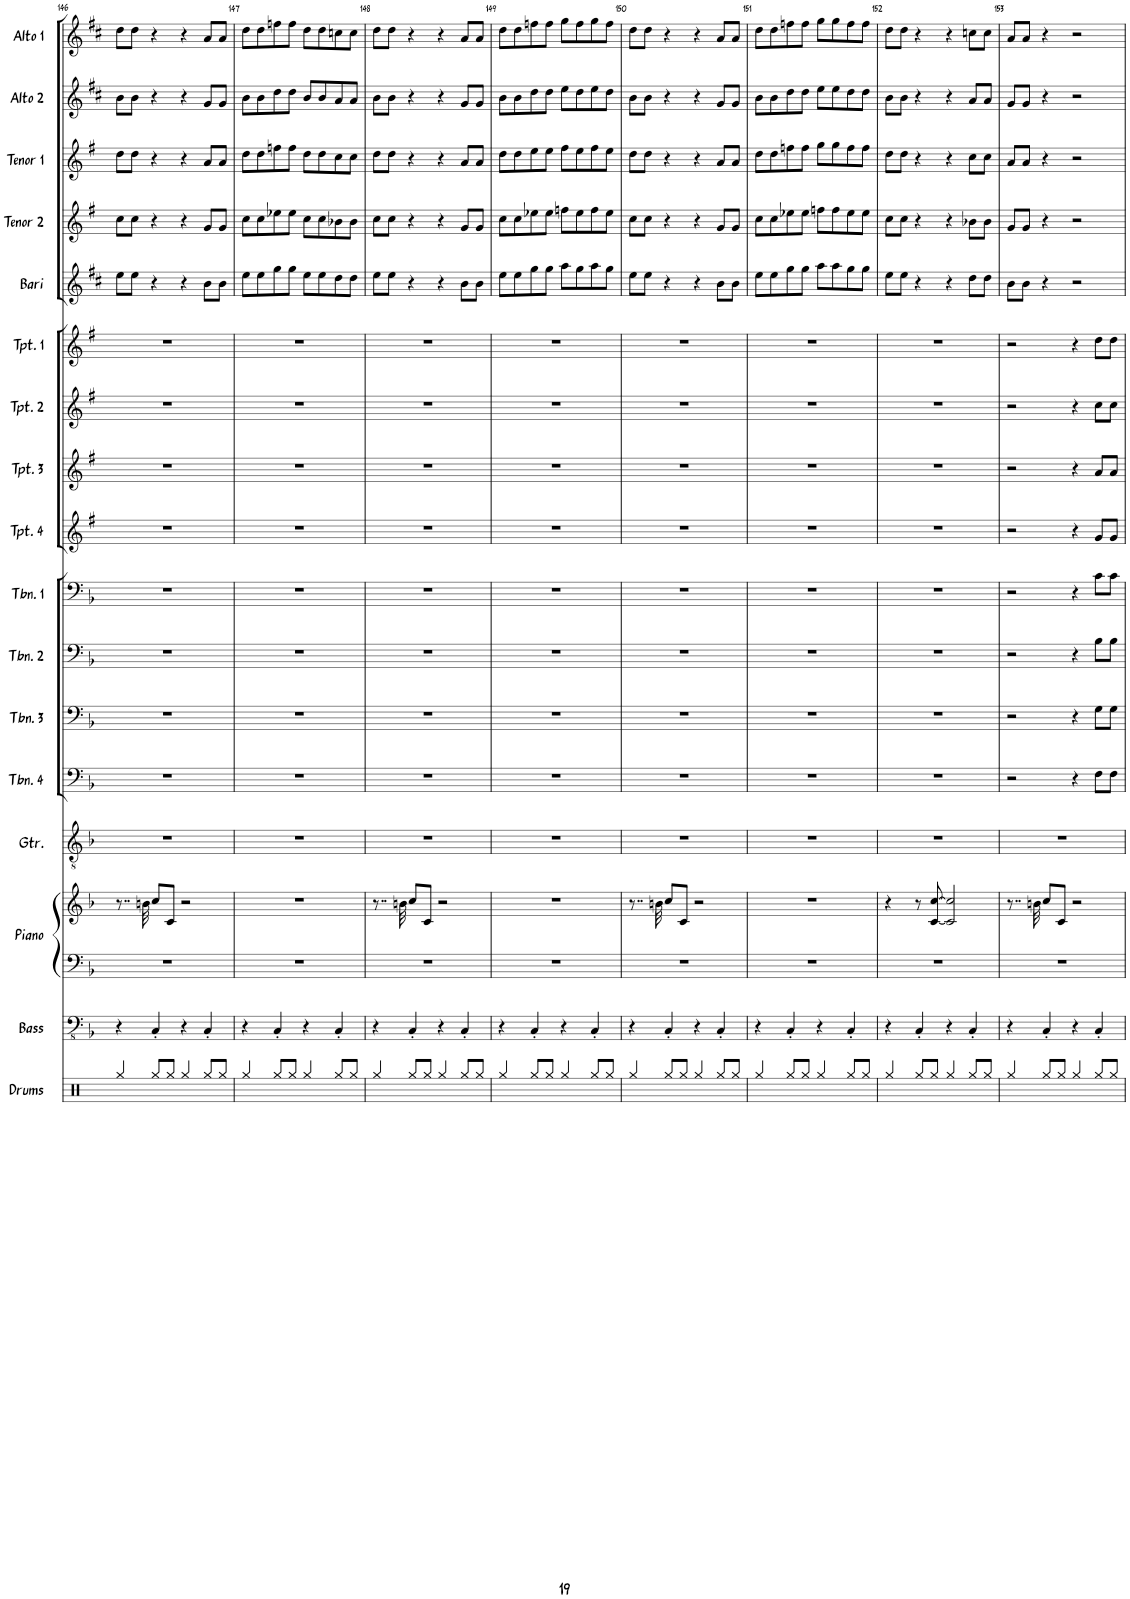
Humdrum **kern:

**kern	**kern	**kern	**kern	**kern	**kern	**kern	**kern	**kern	**kern	**kern	**kern	**kern	**kern	**kern	**kern	**kern	**kern
*part17	*part16	*part15	*part15	*part14	*part13	*part12	*part11	*part10	*part9	*part8	*part7	*part6	*part5	*part4	*part3	*part2	*part1
*staff18	*staff17	*staff16	*staff15	*staff14	*staff13	*staff12	*staff11	*staff10	*staff9	*staff8	*staff7	*staff6	*staff5	*staff4	*staff3	*staff2	*staff1
*I"Drums	*I"Bass	*I"Piano	*	*I"Guitar	*I"Trombone 4	*I"Trombone 3	*I"Trombone 2	*I"Trombone 1	*I"Trumpet 4	*I"Trumpet 3	*I"Trumpet 2	*I"Trumpet 1	*I"Baritone Sax	*I"Tenor Sax 2	*I"Tenor Sax 1	*I"Alto Sax 2	*I"Alto Sax 1
*I'Drums	*I'Bass	*I'Piano	*	*I'Gtr.	*I'Tbn. 4	*I'Tbn. 3	*I'Tbn. 2	*I'Tbn. 1	*I'Tpt. 4	*I'Tpt. 3	*I'Tpt. 2	*I'Tpt. 1	*I'Bari	*I'Tenor 2	*I'Tenor 1	*I'Alto 2	*I'Alto 1
!!LO:PB:g=z
*clefX	*clefFv4	*clefF4	*clefG2	*clefGv2	*clefF4	*clefF4	*clefF4	*clefF4	*clefG2	*clefG2	*clefG2	*clefG2	*clefG2	*clefG2	*clefG2	*clefG2	*clefG2
*	*	*	*	*	*	*	*	*	*Trd1c2	*Trd1c2	*Trd1c2	*Trd1c2	*Trd12c21	*Trd8c14	*Trd8c14	*Trd5c9	*Trd5c9
*k[]	*k[b-]	*k[b-]	*k[b-]	*k[b-]	*k[b-]	*k[b-]	*k[b-]	*k[b-]	*k[f#]	*k[f#]	*k[f#]	*k[f#]	*k[f#c#]	*k[f#]	*k[f#]	*k[f#c#]	*k[f#c#]
*M4/4	*M4/4	*M4/4	*M4/4	*M4/4	*M4/4	*M4/4	*M4/4	*M4/4	*M4/4	*M4/4	*M4/4	*M4/4	*M4/4	*M4/4	*M4/4	*M4/4	*M4/4
=146	=146	=146	=146	=146	=146	=146	=146	=146	=146	=146	=146	=146	=146	=146	=146	=146	=146
4Rgg/	4r	1r	8..r	1r	1r	1r	1r	1r	1r	1r	1r	1r	8ee\L	8cc\L	8dd\L	8b\L	8dd\L
.	.	.	.	.	.	.	.	.	.	.	.	.	8ee\J	8cc\J	8dd\J	8b\J	8dd\J
.	.	.	32bn\	.	.	.	.	.	.	.	.	.	.	.	.	.	.
8Rgg/L	4CC'/	.	8cc/L	.	.	.	.	.	.	.	.	.	4r	4r	4r	4r	4r
8Rgg/J	.	.	8c/J	.	.	.	.	.	.	.	.	.	.	.	.	.	.
4Rgg/	4r	.	2r	.	.	.	.	.	.	.	.	.	4r	4r	4r	4r	4r
8Rgg/L	4CC'/	.	.	.	.	.	.	.	.	.	.	.	8b\L	8g/L	8a/L	8g/L	8a/L
8Rgg/J	.	.	.	.	.	.	.	.	.	.	.	.	8b\J	8g/J	8a/J	8g/J	8a/J
=147	=147	=147	=147	=147	=147	=147	=147	=147	=147	=147	=147	=147	=147	=147	=147	=147	=147
4Rgg/	4r	1r	1r	1r	1r	1r	1r	1r	1r	1r	1r	1r	8ee\L	8cc\L	8dd\L	8b\L	8dd\L
.	.	.	.	.	.	.	.	.	.	.	.	.	8ee\	8cc\	8dd\	8b\	8dd\
8Rgg/L	4CC'/	.	.	.	.	.	.	.	.	.	.	.	8gg\	8ee-X\	8ffn\	8dd\	8ffn\
8Rgg/J	.	.	.	.	.	.	.	.	.	.	.	.	8gg\J	8ee-\J	8ff\J	8dd\J	8ff\J
4Rgg/	4r	.	.	.	.	.	.	.	.	.	.	.	8ee\L	8cc\L	8dd\L	8b/L	8dd\L
.	.	.	.	.	.	.	.	.	.	.	.	.	8ee\	8cc\	8dd\	8b/	8dd\
8Rgg/L	4CC'/	.	.	.	.	.	.	.	.	.	.	.	8dd\	8b-X\	8cc\	8a/	8ccn\
8Rgg/J	.	.	.	.	.	.	.	.	.	.	.	.	8dd\J	8b-\J	8cc\J	8a/J	8cc\J
=148	=148	=148	=148	=148	=148	=148	=148	=148	=148	=148	=148	=148	=148	=148	=148	=148	=148
4Rgg/	4r	1r	8..r	1r	1r	1r	1r	1r	1r	1r	1r	1r	8ee\L	8cc\L	8dd\L	8b\L	8dd\L
.	.	.	.	.	.	.	.	.	.	.	.	.	8ee\J	8cc\J	8dd\J	8b\J	8dd\J
.	.	.	32bn\	.	.	.	.	.	.	.	.	.	.	.	.	.	.
8Rgg/L	4CC'/	.	8cc/L	.	.	.	.	.	.	.	.	.	4r	4r	4r	4r	4r
8Rgg/J	.	.	8c/J	.	.	.	.	.	.	.	.	.	.	.	.	.	.
4Rgg/	4r	.	2r	.	.	.	.	.	.	.	.	.	4r	4r	4r	4r	4r
8Rgg/L	4CC'/	.	.	.	.	.	.	.	.	.	.	.	8b\L	8g/L	8a/L	8g/L	8a/L
8Rgg/J	.	.	.	.	.	.	.	.	.	.	.	.	8b\J	8g/J	8a/J	8g/J	8a/J
=149	=149	=149	=149	=149	=149	=149	=149	=149	=149	=149	=149	=149	=149	=149	=149	=149	=149
4Rgg/	4r	1r	1r	1r	1r	1r	1r	1r	1r	1r	1r	1r	8ee\L	8cc\L	8dd\L	8b\L	8dd\L
.	.	.	.	.	.	.	.	.	.	.	.	.	8ee\	8cc\	8dd\	8b\	8dd\
8Rgg/L	4CC'/	.	.	.	.	.	.	.	.	.	.	.	8gg\	8ee-X\	8ee\	8dd\	8ffn\
8Rgg/J	.	.	.	.	.	.	.	.	.	.	.	.	8gg\J	8ee-\J	8ee\J	8dd\J	8ff\J
4Rgg/	4r	.	.	.	.	.	.	.	.	.	.	.	8aa\L	8ffn\L	8ff#\L	8ee\L	8gg\L
.	.	.	.	.	.	.	.	.	.	.	.	.	8gg\	8ee-\	8ee\	8dd\	8ff\
8Rgg/L	4CC'/	.	.	.	.	.	.	.	.	.	.	.	8aa\	8ff\	8ff#\	8ee\	8gg\
8Rgg/J	.	.	.	.	.	.	.	.	.	.	.	.	8gg\J	8ee-\J	8ee\J	8dd\J	8ff\J
=150	=150	=150	=150	=150	=150	=150	=150	=150	=150	=150	=150	=150	=150	=150	=150	=150	=150
4Rgg/	4r	1r	8..r	1r	1r	1r	1r	1r	1r	1r	1r	1r	8ee\L	8cc\L	8dd\L	8b\L	8dd\L
.	.	.	.	.	.	.	.	.	.	.	.	.	8ee\J	8cc\J	8dd\J	8b\J	8dd\J
.	.	.	32bn\	.	.	.	.	.	.	.	.	.	.	.	.	.	.
8Rgg/L	4CC'/	.	8cc/L	.	.	.	.	.	.	.	.	.	4r	4r	4r	4r	4r
8Rgg/J	.	.	8c/J	.	.	.	.	.	.	.	.	.	.	.	.	.	.
4Rgg/	4r	.	2r	.	.	.	.	.	.	.	.	.	4r	4r	4r	4r	4r
8Rgg/L	4CC'/	.	.	.	.	.	.	.	.	.	.	.	8b\L	8g/L	8a/L	8g/L	8a/L
8Rgg/J	.	.	.	.	.	.	.	.	.	.	.	.	8b\J	8g/J	8a/J	8g/J	8a/J
=151	=151	=151	=151	=151	=151	=151	=151	=151	=151	=151	=151	=151	=151	=151	=151	=151	=151
4Rgg/	4r	1r	1r	1r	1r	1r	1r	1r	1r	1r	1r	1r	8ee\L	8cc\L	8dd\L	8b\L	8dd\L
.	.	.	.	.	.	.	.	.	.	.	.	.	8ee\	8cc\	8dd\	8b\	8dd\
8Rgg/L	4CC'/	.	.	.	.	.	.	.	.	.	.	.	8gg\	8ee-X\	8ffn\	8dd\	8ffn\
8Rgg/J	.	.	.	.	.	.	.	.	.	.	.	.	8gg\J	8ee-\J	8ff\J	8dd\J	8ff\J
4Rgg/	4r	.	.	.	.	.	.	.	.	.	.	.	8aa\L	8ffn\L	8gg\L	8ee\L	8gg\L
.	.	.	.	.	.	.	.	.	.	.	.	.	8aa\	8ff\	8gg\	8ee\	8gg\
8Rgg/L	4CC'/	.	.	.	.	.	.	.	.	.	.	.	8gg\	8ee-\	8ff\	8dd\	8ff\
8Rgg/J	.	.	.	.	.	.	.	.	.	.	.	.	8gg\J	8ee-\J	8ff\J	8dd\J	8ff\J
=152	=152	=152	=152	=152	=152	=152	=152	=152	=152	=152	=152	=152	=152	=152	=152	=152	=152
4Rgg/	4r	1r	4r	1r	1r	1r	1r	1r	1r	1r	1r	1r	8ee\L	8cc\L	8dd\L	8b\L	8dd\L
.	.	.	.	.	.	.	.	.	.	.	.	.	8ee\J	8cc\J	8dd\J	8b\J	8dd\J
8Rgg/L	4CC'/	.	8r	.	.	.	.	.	.	.	.	.	4r	4r	4r	4r	4r
8Rgg/J	.	.	[8c/ [8cc/	.	.	.	.	.	.	.	.	.	.	.	.	.	.
4Rgg/	4r	.	2c/] 2cc/]	.	.	.	.	.	.	.	.	.	4r	4r	4r	4r	4r
8Rgg/L	4CC'/	.	.	.	.	.	.	.	.	.	.	.	8dd\L	8b-X\L	8cc\L	8a/L	8ccn\L
8Rgg/J	.	.	.	.	.	.	.	.	.	.	.	.	8dd\J	8b-\J	8cc\J	8a/J	8cc\J
=153	=153	=153	=153	=153	=153	=153	=153	=153	=153	=153	=153	=153	=153	=153	=153	=153	=153
4Rgg/	4r	1r	8..r	1r	2r	2r	2r	2r	2r	2r	2r	2r	8b\L	8g/L	8a/L	8g/L	8a/L
.	.	.	.	.	.	.	.	.	.	.	.	.	8b\J	8g/J	8a/J	8g/J	8a/J
.	.	.	32bn\	.	.	.	.	.	.	.	.	.	.	.	.	.	.
8Rgg/L	4CC'/	.	8cc/L	.	.	.	.	.	.	.	.	.	4r	4r	4r	4r	4r
8Rgg/J	.	.	8c/J	.	.	.	.	.	.	.	.	.	.	.	.	.	.
4Rgg/	4r	.	2r	.	4r	4r	4r	4r	4r	4r	4r	4r	2r	2r	2r	2r	2r
8Rgg/L	4CC'/	.	.	.	8F\L	8G\L	8B-\L	8c\L	8g/L	8a/L	8cc\L	8dd\L	.	.	.	.	.
8Rgg/J	.	.	.	.	8F\J	8G\J	8B-\J	8c\J	8g/J	8a/J	8cc\J	8dd\J	.	.	.	.	.
=	=	=	=	=	=	=	=	=	=	=	=	=	=	=	=	=	=
*-	*-	*-	*-	*-	*-	*-	*-	*-	*-	*-	*-	*-	*-	*-	*-	*-	*-
